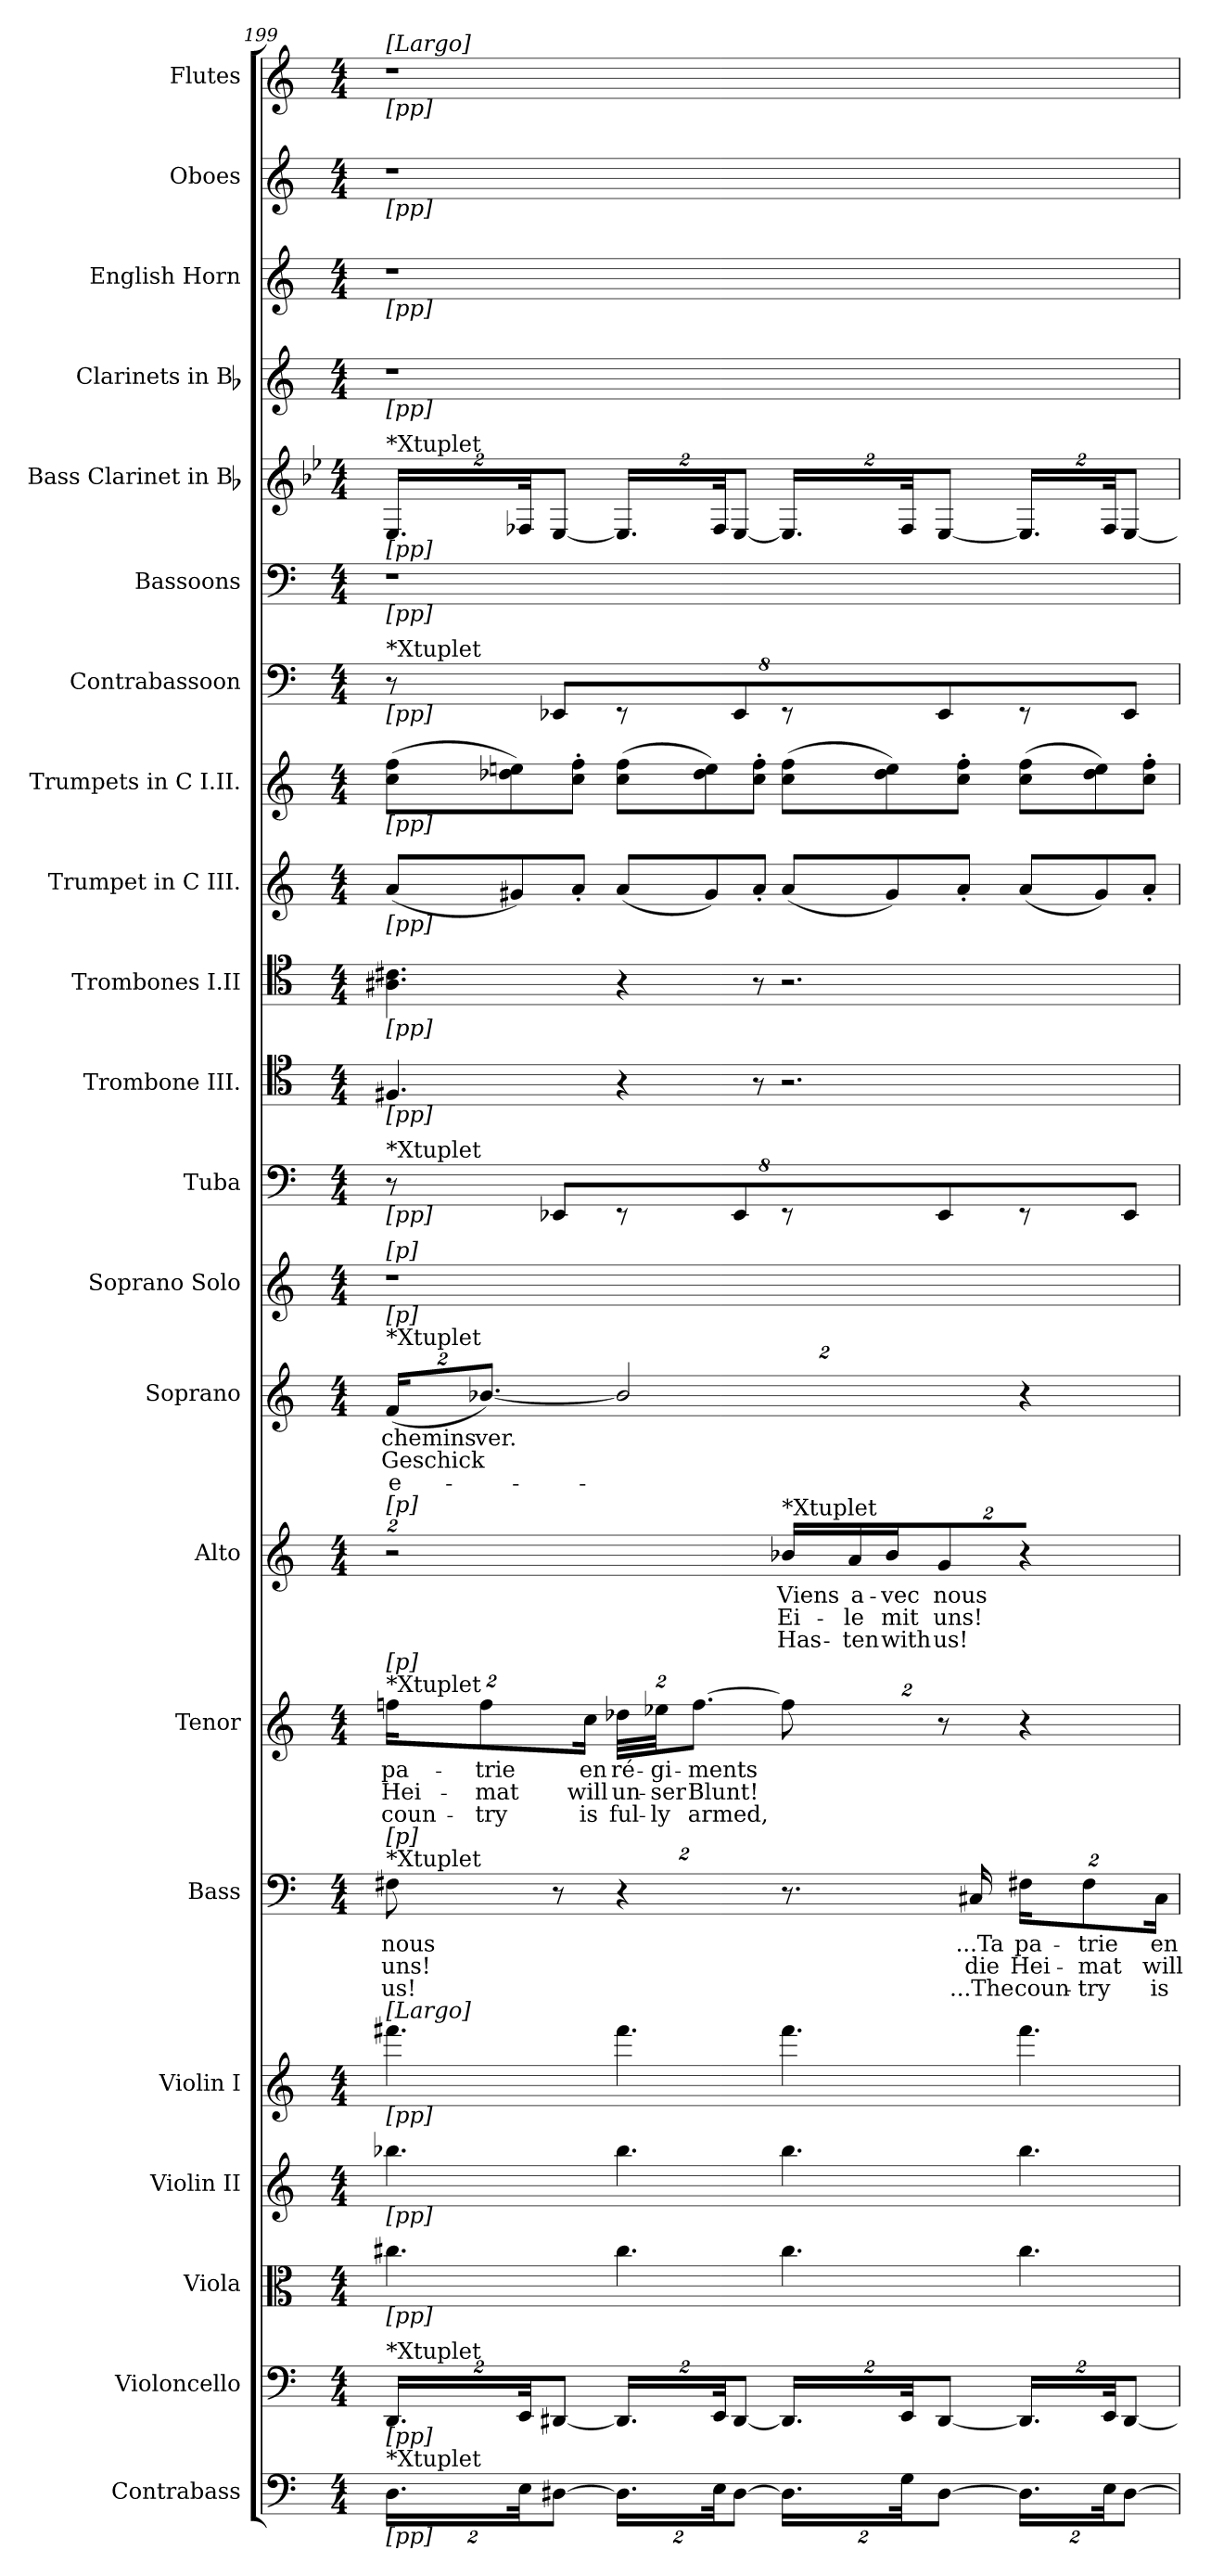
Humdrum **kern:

**kern	**kern	**kern	**kern	**kern	**kern	**text	**text	**text	**kern	**text	**text	**text	**kern	**text	**text	**text	**kern	**text	**text	**text	**kern	**kern	**kern	**kern	**kern	**kern	**kern	**kern	**kern	**kern	**kern	**kern	**kern
*part22	*part21	*part20	*part19	*part18	*part17	*part17	*part17	*part17	*part16	*part16	*part16	*part16	*part15	*part15	*part15	*part15	*part14	*part14	*part14	*part14	*part13	*part12	*part11	*part10	*part9	*part8	*part7	*part6	*part5	*part4	*part3	*part2	*part1
*staff22	*staff21	*staff20	*staff19	*staff18	*staff17	*staff17	*staff17	*staff17	*staff16	*staff16	*staff16	*staff16	*staff15	*staff15	*staff15	*staff15	*staff14	*staff14	*staff14	*staff14	*staff13	*staff12	*staff11	*staff10	*staff9	*staff8	*staff7	*staff6	*staff5	*staff4	*staff3	*staff2	*staff1
*I"Contrabass	*I"Violoncello	*I"Viola	*I"Violin II	*I"Violin I	*I"Bass	*	*	*	*I"Tenor	*	*	*	*I"Alto	*	*	*	*I"Soprano	*	*	*	*I"Soprano Solo	*I"Tuba	*I"Trombone III.	*I"Trombones I.II	*I"Trumpet in C III.	*I"Trumpets in C I.II.	*I"Contrabassoon	*I"Bassoons	*I"Bass Clarinet in Bb	*I"Clarinets in Bb	*I"English Horn	*I"Oboes	*I"Flutes
*	*I'Vc.	*I'Vla.	*I'Vln. II	*I'Vln. I	*I'B.	*	*	*	*I'T.	*	*	*	*	*	*	*	*I'S.	*	*	*	*I'S. Solo	*I'Tba.	*I'Tbn.	*I'Tbn.	*	*	*I'Cbsn.	*I'Bsn.	*I'B. Cl.	*I'Cl.	*I'Eng. Hn.	*I'Ob.	*I'Fl.
!!LO:PB:g=z
*clefF4	*clefF4	*clefC3	*clefG2	*clefG2	*clefF4	*	*	*	*clefG2	*	*	*	*clefG2	*	*	*	*clefG2	*	*	*	*clefG2	*clefF4	*clefC4	*clefC4	*clefG2	*clefG2	*clefF4	*clefF4	*clefG2	*clefG2	*clefG2	*clefG2	*clefG2
*ITrd7c12	*	*	*	*	*	*	*	*	*ITrd7c12	*	*	*	*	*	*	*	*	*	*	*	*	*	*	*	*	*	*ITrd7c12	*	*ITrd8c14	*ITrd1c2	*ITrd4c7	*	*
*k[]	*k[]	*k[]	*k[]	*k[]	*k[]	*	*	*	*k[]	*	*	*	*k[]	*	*	*	*k[]	*	*	*	*k[]	*k[]	*k[]	*k[]	*k[]	*k[]	*k[]	*k[]	*k[b-e-]	*k[b-e-]	*k[b-]	*k[]	*k[]
*M4/4	*M4/4	*M4/4	*M4/4	*M4/4	*M4/4	*	*	*	*M4/4	*	*	*	*M4/4	*	*	*	*M4/4	*	*	*	*M4/4	*M4/4	*M4/4	*M4/4	*M4/4	*M4/4	*M4/4	*M4/4	*M4/4	*M4/4	*M4/4	*M4/4	*M4/4
*MM77	*MM77	*MM77	*MM77	*MM50	*MM77	*	*	*	*MM77	*	*	*	*MM77	*	*	*	*MM77	*	*	*	*MM77	*MM77	*MM77	*MM77	*MM77	*MM77	*MM77	*MM77	*MM77	*MM77	*MM77	*MM77	*MM50
*Xbrackettup	*Xbrackettup	*	*	*	*Xbrackettup	*	*	*	*	*	*	*	*	*	*	*	*	*	*	*	*	*	*	*	*	*	*	*	*	*	*	*	*
=199	=199	=199	=199	=199	=199	=199	=199	=199	=199	=199	=199	=199	=199	=199	=199	=199	=199	=199	=199	=199	=199	=199	=199	=199	=199	=199	=199	=199	=199	=199	=199	=199	=199
!	!	!	!	!	!	!LO:LY:b:color=#000000	!LO:LY:b:color=#000000	!LO:LY:b:color=#000000	!	!	!	!	!	!	!	!	!	!	!	!	!	!	!	!	!	!	!	!	!	!	!	!	!
*	*	*	*	*	*	*	*	*	*Xbrackettup	*	*	*	*	*	*	*	*	*	*	*	*	*	*	*	*	*	*	*	*	*	*	*	*
!	!	!	!	!	!	!	!	!	!	!LO:LY:b:color=#000000	!LO:LY:b:color=#000000	!LO:LY:b:color=#000000	!	!	!	!	!	!	!	!	!	!	!	!	!	!	!	!	!	!	!	!	!
*	*	*	*	*	*	*	*	*	*	*	*	*	*Xbrackettup	*	*	*	*Xbrackettup	*	*	*	*	*	*	*	*	*	*	*	*	*	*	*	*
!	!	!	!	!	!	!	!	!	!	!	!	!	!	!	!	!	!	!LO:LY:b:color=#000000	!LO:LY:b:color=#000000	!LO:LY:b:color=#000000	!LO:N:vis=1	!	!	!	!	!	!	!	!	!	!	!	!
*	*	*	*	*	*	*	*	*	*	*	*	*	*	*	*	*	*	*	*	*	*	*Xbrackettup	*	*	*	*	*Xbrackettup	*	*	*	*	*	*
!	!	!	!	!	!	!	!	!	!	!	!	!	!	!	!	!	!	!	!	!	!	!	!	!	!	!	!	!LO:N:vis=1	!	!	!	!	!
*	*	*	*	*	*	*	*	*	*	*	*	*	*	*	*	*	*	*	*	*	*	*	*	*	*	*	*	*	*Xbrackettup	*	*	*	*
!	!	!	!	!	!	!	!	!	!	!	!	!	!	!	!	!	!	!	!	!	!	!	!	!	!	!	!	!	!	!	!	!	!LO:TX:b:t=[pp]
!	!	!	!	!	!	!	!	!	!	!	!	!	!	!	!	!	!	!	!	!	!	!	!	!	!	!	!	!	!	!	!	!	!LO:TX:a:B:t=[Largo]
!	!	!	!	!	!	!	!	!	!	!	!	!	!	!	!	!	!	!	!	!	!	!	!	!	!	!	!	!	!	!	!	!LO:TX:b:t=[pp]	!
!	!	!	!	!	!	!	!	!	!	!	!	!	!	!	!	!	!	!	!	!	!	!	!	!	!	!	!	!	!	!	!LO:TX:b:t=[pp]	!	!
!	!	!	!	!	!	!	!	!	!	!	!	!	!	!	!	!	!	!	!	!	!	!	!	!	!	!	!	!	!	!LO:TX:b:t=[pp]	!	!	!
!	!	!	!	!	!	!	!	!	!	!	!	!	!	!	!	!	!	!	!	!	!	!	!	!	!	!	!	!	!LO:TX:a:t=*Xtuplet	!	!	!	!
!	!	!	!	!	!	!	!	!	!	!	!	!	!	!	!	!	!	!	!	!	!	!	!	!	!	!	!	!	!LO:TX:b:t=[pp]	!	!	!	!
!	!	!	!	!	!	!	!	!	!	!	!	!	!	!	!	!	!	!	!	!	!	!	!	!	!	!	!	!LO:TX:b:t=[pp]	!	!	!	!	!
!	!	!	!	!	!	!	!	!	!	!	!	!	!	!	!	!	!	!	!	!	!	!	!	!	!	!	!LO:TX:a:t=*Xtuplet	!	!	!	!	!	!
!	!	!	!	!	!	!	!	!	!	!	!	!	!	!	!	!	!	!	!	!	!	!	!	!	!	!	!LO:TX:b:t=[pp]	!	!	!	!	!	!
!	!	!	!	!	!	!	!	!	!	!	!	!	!	!	!	!	!	!	!	!	!	!	!	!	!	!LO:TX:b:t=[pp]	!	!	!	!	!	!	!
!	!	!	!	!	!	!	!	!	!	!	!	!	!	!	!	!	!	!	!	!	!	!	!	!	!LO:TX:b:t=[pp]	!	!	!	!	!	!	!	!
!	!	!	!	!	!	!	!	!	!	!	!	!	!	!	!	!	!	!	!	!	!	!	!	!LO:TX:b:t=[pp]	!	!	!	!	!	!	!	!	!
!	!	!	!	!	!	!	!	!	!	!	!	!	!	!	!	!	!	!	!	!	!	!	!LO:TX:b:t=[pp]	!	!	!	!	!	!	!	!	!	!
!	!	!	!	!	!	!	!	!	!	!	!	!	!	!	!	!	!	!	!	!	!	!LO:TX:a:t=*Xtuplet	!	!	!	!	!	!	!	!	!	!	!
!	!	!	!	!	!	!	!	!	!	!	!	!	!	!	!	!	!	!	!	!	!	!LO:TX:b:t=[pp]	!	!	!	!	!	!	!	!	!	!	!
!	!	!	!	!	!	!	!	!	!	!	!	!	!	!	!	!	!	!	!	!	!LO:TX:a:t=[p]	!	!	!	!	!	!	!	!	!	!	!	!
!	!	!	!	!	!	!	!	!	!	!	!	!	!	!	!	!	!LO:TX:a:t=*Xtuplet	!	!	!	!	!	!	!	!	!	!	!	!	!	!	!	!
!	!	!	!	!	!	!	!	!	!	!	!	!	!	!	!	!	!LO:TX:a:t=[p]	!	!	!	!	!	!	!	!	!	!	!	!	!	!	!	!
!	!	!	!	!	!	!	!	!	!	!	!	!	!LO:TX:a:t=[p]	!	!	!	!	!	!	!	!	!	!	!	!	!	!	!	!	!	!	!	!
!	!	!	!	!	!	!	!	!	!LO:TX:a:t=*Xtuplet	!	!	!	!	!	!	!	!	!	!	!	!	!	!	!	!	!	!	!	!	!	!	!	!
!	!	!	!	!	!	!	!	!	!LO:TX:a:t=[p]	!	!	!	!	!	!	!	!	!	!	!	!	!	!	!	!	!	!	!	!	!	!	!	!
!	!	!	!	!	!LO:TX:a:t=*Xtuplet	!	!	!	!	!	!	!	!	!	!	!	!	!	!	!	!	!	!	!	!	!	!	!	!	!	!	!	!
!	!	!	!	!	!LO:TX:a:t=[p]	!	!	!	!	!	!	!	!	!	!	!	!	!	!	!	!	!	!	!	!	!	!	!	!	!	!	!	!
!	!	!	!	!LO:TX:b:t=[pp]	!	!	!	!	!	!	!	!	!	!	!	!	!	!	!	!	!	!	!	!	!	!	!	!	!	!	!	!	!
!	!	!	!	!LO:TX:a:B:t=[Largo]	!	!	!	!	!	!	!	!	!	!	!	!	!	!	!	!	!	!	!	!	!	!	!	!	!	!	!	!	!
!	!	!	!LO:TX:b:t=[pp]	!	!	!	!	!	!	!	!	!	!	!	!	!	!	!	!	!	!	!	!	!	!	!	!	!	!	!	!	!	!
!	!	!LO:TX:b:t=[pp]	!	!	!	!	!	!	!	!	!	!	!	!	!	!	!	!	!	!	!	!	!	!	!	!	!	!	!	!	!	!	!
!	!LO:TX:a:t=*Xtuplet	!	!	!	!	!	!	!	!	!	!	!	!	!	!	!	!	!	!	!	!	!	!	!	!	!	!	!	!	!	!	!	!
!	!LO:TX:b:t=[pp]	!	!	!	!	!	!	!	!	!	!	!	!	!	!	!	!	!	!	!	!	!	!	!	!	!	!	!	!	!	!	!	!
!LO:TX:a:t=*Xtuplet	!	!	!	!	!	!	!	!	!	!	!	!	!	!	!	!	!	!	!	!	!	!	!	!	!	!	!	!	!	!	!	!	!
!LO:TX:b:t=[pp]	!	!	!	!	!	!	!	!	!	!	!	!	!	!	!	!	!	!	!	!	!	!	!	!	!	!	!	!	!	!	!	!	!
!	!	!	!	!	!	!	!	!	!	!	!	!	!	!	!	!	!	!	!	!	!	!	!	!	!	!	!	!	!	!LO:N:vis=1	!LO:N:vis=1	!LO:N:vis=1	!LO:N:vis=1
32%3.DDi\LL	32%3.DDi/LL	4.cc#Xi\	4.bb-Xi\	4.fff#Xi\	16%3F#Xi\	nous	uns!	us!	32%3fni\KL	pa-	Hei-	coun-	4%3r	.	.	.	(32%3fi/KL	chemins	Geschick	e-	1r	16%3r	4.F#Xi/	4.A#Xi\ 4.c#Xi	(8ai/L	(8cci\ 8ffiL	16%3r	1r	32%3.EE-i/LL	1r	1r	1r	1r
!	!	!	!	!	!	!	!	!	!	!LO:LY:b:color=#000000	!LO:LY:b:color=#000000	!LO:LY:b:color=#000000	!	!	!	!	!	!	!	!	!	!	!	!	!	!	!	!	!	!	!	!	!
!	!	!	!	!	!	!	!	!	!	!	!	!	!	!	!	!	!	!LO:LY:b:color=#000000	!	!	!	!	!	!	!	!	!	!	!	!	!	!	!
.	.	.	.	.	.	.	.	.	16%3fi\	-trie	-mat	-try	.	.	.	.	[<16%3.b-Xi/J)	-ver.	.	.	.	.	.	.	.	.	.	.	.	.	.	.	.
.	.	.	.	.	.	.	.	.	.	.	.	.	.	.	.	.	.	.	.	.	.	.	.	.	8g#Xi/)	8dd-Xi\ 8eeni)	.	.	.	.	.	.	.
64%3EEi\Jk	64%3EEi/Jk	.	.	.	.	.	.	.	.	.	.	.	.	.	.	.	.	.	.	.	.	.	.	.	.	.	.	.	64%3FF-Xi/Jk	.	.	.	.
[>16%3DD#Xi\J	[<16%3DD#Xi/J	.	.	.	16%3r	.	.	.	.	.	.	.	.	.	.	.	.	.	.	.	.	16%3EE-Xi/L	.	.	.	.	16%3EEE-Xi/L	.	[<16%3EE-i/J	.	.	.	.
.	.	.	.	.	.	.	.	.	.	.	.	.	.	.	.	.	.	.	.	.	.	.	.	.	8a'i/J	8cci\' 8ffi'J	.	.	.	.	.	.	.
!	!	!	!	!	!	!	!	!	!	!LO:LY:b:color=#000000	!LO:LY:b:color=#000000	!LO:LY:b:color=#000000	!	!	!	!	!	!	!	!	!	!	!	!	!	!	!	!	!	!	!	!	!
.	.	.	.	.	.	.	.	.	32%3ci\Jk	en	will	is	.	.	.	.	.	.	.	.	.	.	.	.	.	.	.	.	.	.	.	.	.
!	!	!	!	!	!	!	!	!	!	!LO:LY:b:color=#000000	!LO:LY:b:color=#000000	!LO:LY:b:color=#000000	!	!	!	!	!	!	!	!	!	!	!	!	!	!	!	!	!	!	!	!	!
32%3.DD#i\LL]	32%3.DD#i/LL]	4.cc#i\	4.bb-i\	4.fff#i\	8%3r	.	.	.	64%3d-Xi\LLL	ré-	un-	ful-	.	.	.	.	4%3b-i/]	.	.	.	.	16%3r	4r	4r	(8ai/L	(8cci\ 8ffiL	16%3r	.	32%3.EE-i/LL]	.	.	.	.
!	!	!	!	!	!	!	!	!	!	!LO:LY:b:color=#000000	!LO:LY:b:color=#000000	!LO:LY:b:color=#000000	!	!	!	!	!	!	!	!	!	!	!	!	!	!	!	!	!	!	!	!	!
.	.	.	.	.	.	.	.	.	64%3e-Xi\JJ	-gi-	-ser	-ly	.	.	.	.	.	.	.	.	.	.	.	.	.	.	.	.	.	.	.	.	.
!	!	!	!	!	!	!	!	!	!	!LO:LY:b:color=#000000	!LO:LY:b:color=#000000	!LO:LY:b:color=#000000	!	!	!	!	!	!	!	!	!	!	!	!	!	!	!	!	!	!	!	!	!
.	.	.	.	.	.	.	.	.	[>16%3.fi\J	-ments	Blunt!	armed,	.	.	.	.	.	.	.	.	.	.	.	.	.	.	.	.	.	.	.	.	.
.	.	.	.	.	.	.	.	.	.	.	.	.	.	.	.	.	.	.	.	.	.	.	.	.	8g#i/)	8dd-i\ 8eei)	.	.	.	.	.	.	.
64%3EEi\Jk	64%3EEi/Jk	.	.	.	.	.	.	.	.	.	.	.	.	.	.	.	.	.	.	.	.	.	.	.	.	.	.	.	64%3FF-i/Jk	.	.	.	.
[>16%3DD#i\J	[<16%3DD#i/J	.	.	.	.	.	.	.	.	.	.	.	.	.	.	.	.	.	.	.	.	16%3EE-i/	.	.	.	.	16%3EEE-i/	.	[<16%3EE-i/J	.	.	.	.
.	.	.	.	.	.	.	.	.	.	.	.	.	.	.	.	.	.	.	.	.	.	.	8r	8r	8a'i/J	8cci\' 8ffi'J	.	.	.	.	.	.	.
!	!	!	!	!	!	!	!	!	!	!	!	!	!LO:TX:a:t=*Xtuplet	!	!	!	!	!	!	!	!	!	!	!	!	!	!	!	!	!	!	!	!
!	!	!	!	!	!	!	!	!	!	!	!	!	!	!LO:LY:b:color=#000000	!LO:LY:b:color=#000000	!LO:LY:b:color=#000000	!	!	!	!	!	!	!	!	!	!	!	!	!	!	!	!	!
32%3.DD#i\LL]	32%3.DD#i/LL]	4.cc#i\	4.bb-i\	4.fff#i\	16%3.r	.	.	.	16%3fi\]	.	.	.	16b-Xi/LL	Viens	Ei-	Has-	.	.	.	.	.	16%3r	2.r	2.r	(8ai/L	(8cci\ 8ffiL	16%3r	.	32%3.EE-i/LL]	.	.	.	.
!	!	!	!	!	!	!	!	!	!	!	!	!	!	!LO:LY:b:color=#000000	!LO:LY:b:color=#000000	!LO:LY:b:color=#000000	!	!	!	!	!	!	!	!	!	!	!	!	!	!	!	!	!
.	.	.	.	.	.	.	.	.	.	.	.	.	16ai/	a-	-le	-ten	.	.	.	.	.	.	.	.	.	.	.	.	.	.	.	.	.
!	!	!	!	!	!	!	!	!	!	!	!	!	!	!LO:LY:b:color=#000000	!LO:LY:b:color=#000000	!LO:LY:b:color=#000000	!	!	!	!	!	!	!	!	!	!	!	!	!	!	!	!	!
.	.	.	.	.	.	.	.	.	.	.	.	.	16b-i/J	-vec	mit	with	.	.	.	.	.	.	.	.	8g#i/)	8dd-i\ 8eei)	.	.	.	.	.	.	.
64%3GGi\Jk	64%3EEi/Jk	.	.	.	.	.	.	.	.	.	.	.	.	.	.	.	.	.	.	.	.	.	.	.	.	.	.	.	64%3FF-i/Jk	.	.	.	.
!	!	!	!	!	!	!	!	!	!	!	!	!	!	!LO:LY:b:color=#000000	!LO:LY:b:color=#000000	!LO:LY:b:color=#000000	!	!	!	!	!	!	!	!	!	!	!	!	!	!	!	!	!
[>16%3DD#i\J	[<16%3DD#i/J	.	.	.	.	.	.	.	16%3r	.	.	.	16%3gi/J	nous	uns!	us!	.	.	.	.	.	16%3EE-i/	.	.	.	.	16%3EEE-i/	.	[<16%3EE-i/J	.	.	.	.
.	.	.	.	.	.	.	.	.	.	.	.	.	.	.	.	.	.	.	.	.	2ryy	.	.	.	8a'i/J	8cci\' 8ffi'J	.	2ryy	.	2ryy	2ryy	2ryy	2ryy
!	!	!	!	!	!	!LO:LY:b:color=#000000	!LO:LY:b:color=#000000	!LO:LY:b:color=#000000	!	!	!	!	!	!	!	!	!	!	!	!	!	!	!	!	!	!	!	!	!	!	!	!	!
.	.	.	.	.	32%3C#Xi/	...Ta	die	...The	.	.	.	.	.	.	.	.	.	.	.	.	.	.	.	.	.	.	.	.	.	.	.	.	.
!	!	!	!	!	!	!LO:LY:b:color=#000000	!LO:LY:b:color=#000000	!LO:LY:b:color=#000000	!	!	!	!	!	!	!	!	!	!	!	!	!	!	!	!	!	!	!	!	!	!	!	!	!
32%3.DD#i\LL]	32%3.DD#i/LL]	4.cc#i\	4.bb-i\	4.fff#i\	32%3F#Xi\KL	pa-	Hei-	coun-	8%3r	.	.	.	8%3r	.	.	.	8%3r	.	.	.	.	16%3r	.	.	(8ai/L	(8cci\ 8ffiL	16%3r	.	32%3.EE-i/LL]	.	.	.	.
!	!	!	!	!	!	!LO:LY:b:color=#000000	!LO:LY:b:color=#000000	!LO:LY:b:color=#000000	!	!	!	!	!	!	!	!	!	!	!	!	!	!	!	!	!	!	!	!	!	!	!	!	!
.	.	.	.	.	16%3F#i\	-trie	-mat	-try	.	.	.	.	.	.	.	.	.	.	.	.	.	.	.	.	.	.	.	.	.	.	.	.	.
.	.	.	.	.	.	.	.	.	.	.	.	.	.	.	.	.	.	.	.	.	.	.	.	.	8g#i/)	8dd-i\ 8eei)	.	.	.	.	.	.	.
64%3EEi\Jk	64%3EEi/Jk	.	.	.	.	.	.	.	.	.	.	.	.	.	.	.	.	.	.	.	.	.	.	.	.	.	.	.	64%3FF-i/Jk	.	.	.	.
[>16%3DD#i\J	[<16%3DD#i/J	.	.	.	.	.	.	.	.	.	.	.	.	.	.	.	.	.	.	.	.	16%3EE-i/J	.	.	.	.	16%3EEE-i/J	.	[<16%3EE-i/J	.	.	.	.
.	.	.	.	.	.	.	.	.	.	.	.	.	.	.	.	.	.	.	.	.	.	.	.	.	8a'i/J	8cci\' 8ffi'J	.	.	.	.	.	.	.
!	!	!	!	!	!	!LO:LY:b:color=#000000	!LO:LY:b:color=#000000	!LO:LY:b:color=#000000	!	!	!	!	!	!	!	!	!	!	!	!	!	!	!	!	!	!	!	!	!	!	!	!	!
.	.	.	.	.	32%3C#i\Jk	en	will	is	.	.	.	.	.	.	.	.	.	.	.	.	.	.	.	.	.	.	.	.	.	.	.	.	.
=	=	=	=	=	=	=	=	=	=	=	=	=	=	=	=	=	=	=	=	=	=	=	=	=	=	=	=	=	=	=	=	=	=
*-	*-	*-	*-	*-	*-	*-	*-	*-	*-	*-	*-	*-	*-	*-	*-	*-	*-	*-	*-	*-	*-	*-	*-	*-	*-	*-	*-	*-	*-	*-	*-	*-	*-
